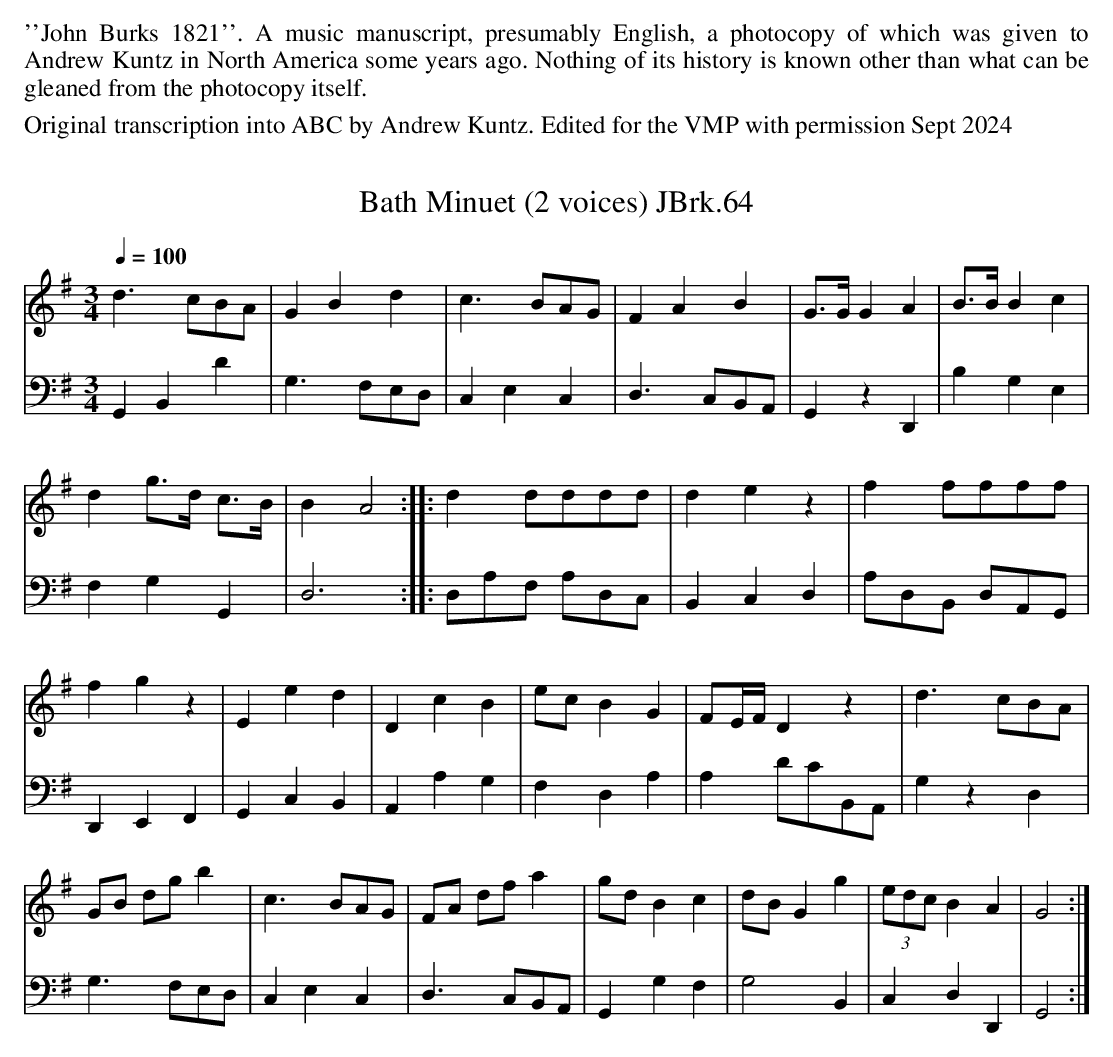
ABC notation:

X:1
T:Bath Minuet (2 voices) JBrk.64
Q:1/4=100
M:3/4
L:1/8
K:G
V:1
d3 cBA|G2B2d2|c3 BAG|F2A2B2|G>G G2A2|B>B B2c2|
d2 g>d c>B|B2-A4::d2 dddd|d2 e2 z2|f2 ffff|
f2g2z2|E2e2d2|D2c2B2|ec B2G2|FE/F/ D2z2|d3cBA|
GB dg b2|c3 BAG|FA df a2|gd B2c2|dB G2 g2|(3edc B2A2|G4:|
V:2 clef = bass
G,,2B,,2D2|G,3 F,E,D,|C,2 E,2C,2|D,3 C,B,,A,,|G,,2 z2D,,2|B,2G,2E,2|
F,2G,2G,,2|D,6::D,A,F, A,D,C,|B,,2C,2D,2|A,D,B,, D,A,,G,,|
D,,2E,,2F,,2|G,,2C,2B,,2|A,,2A,2G,2|F,2D,2A,2|A,2 DCB,,A,,|G,2z2D,2|
G,3 F,E,D,|C,2E,2C,2|D,3 C,B,,A,,|G,,2G,2F,2|G,4 B,,2|C,2D,2D,,2|G,,4:|
